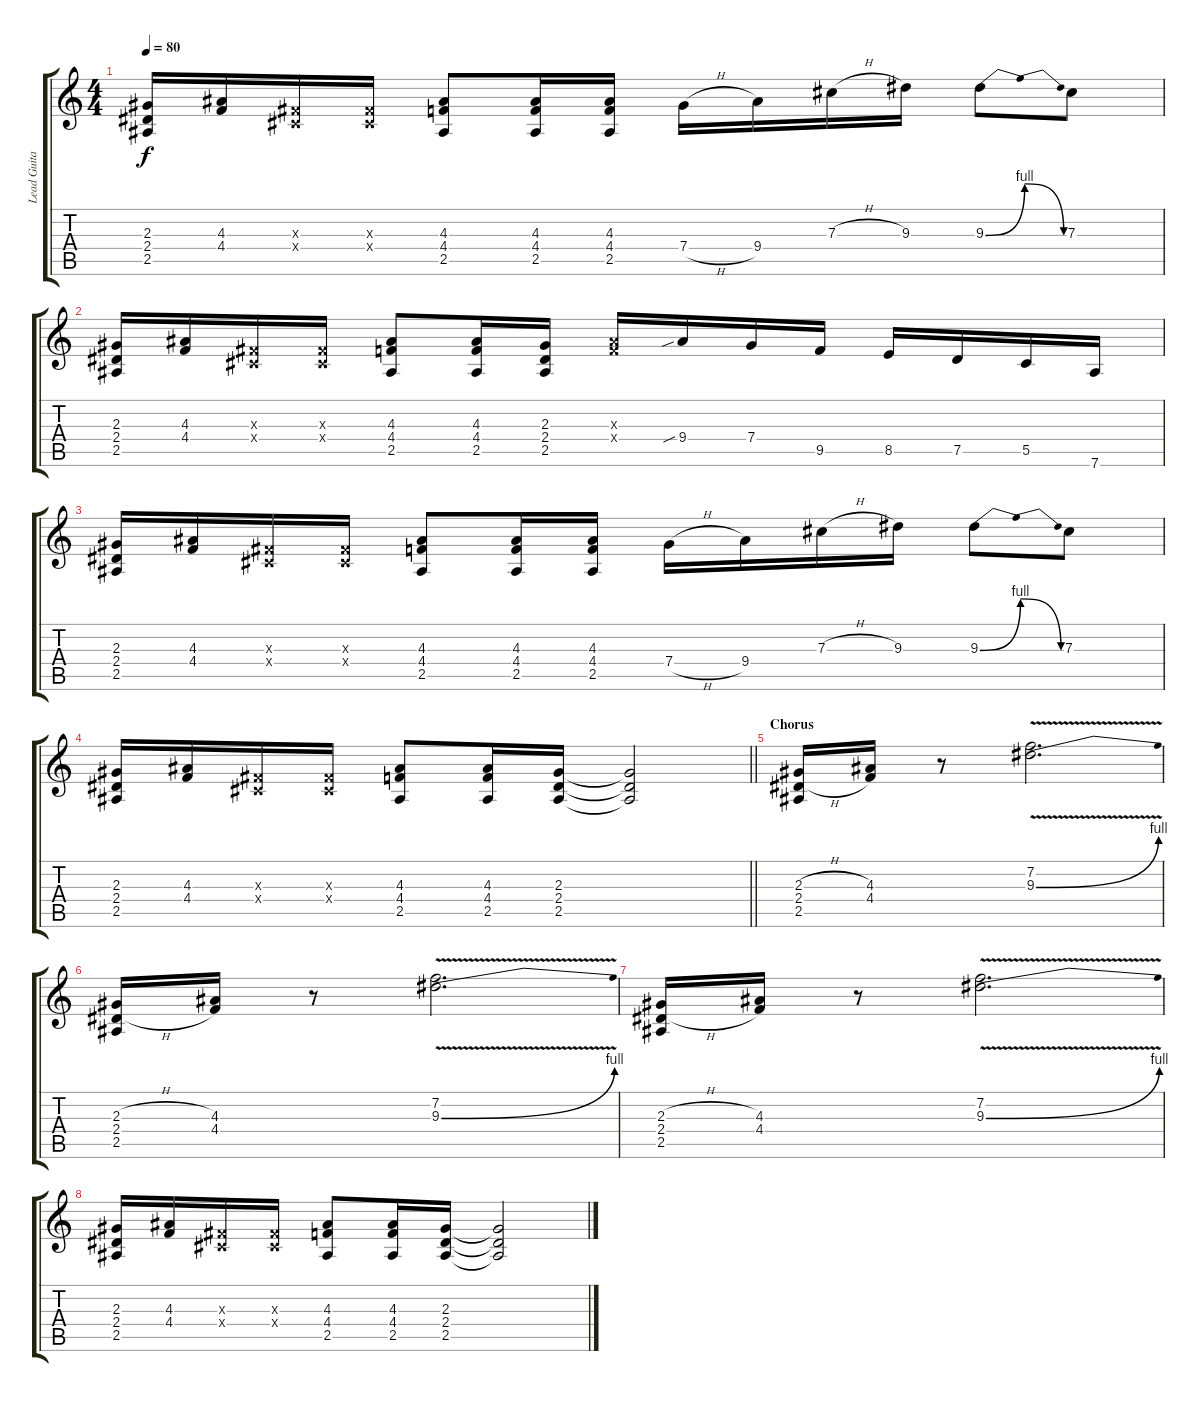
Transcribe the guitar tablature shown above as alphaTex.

\track ("Lead Guitar" "Lead Guita") {instrument distortionguitar}
\staff {score tabs}
\tuning (Eb4 Bb3 Gb3 Db3 Ab2 Eb2) {hide}
\ts (4 4)
\tempo 80
\clef g2
\ks c
(2.3 2.4 2.5).16{dy f} (4.3 4.4).16 (0.3{x} 0.4{x}).16 (0.3{x} 0.4{x}).16 (4.3 4.4 2.5).8 (4.3 4.4 2.5).16 (4.3 4.4 2.5).16 7.4{h}.16 9.4.16 7.3{h}.16 9.3.16 9.3{be (bendrelease 0 0 30 4 30 4 60 0)}.8 7.3.8 |
(2.3 2.4 2.5).16 (4.3 4.4).16 (0.3{x} 0.4{x}).16 (0.3{x} 0.4{x}).16 (4.3 4.4 2.5).8 (4.3 4.4 2.5).16 (2.3 2.4 2.5).16 (4.3{x} 4.4{x}).16 9.4{sib}.16 7.4.16 9.5.16 8.5.16 7.5.16 5.5.16 7.6.16 |
(2.3 2.4 2.5).16 (4.3 4.4).16 (0.3{x} 0.4{x}).16 (0.3{x} 0.4{x}).16 (4.3 4.4 2.5).8 (4.3 4.4 2.5).16 (4.3 4.4 2.5).16 7.4{h}.16 9.4.16 7.3{h}.16 9.3.16 9.3{be (bendrelease 0 0 30 4 30 4 60 0)}.8 7.3.8 |
\barLineRight lightlight
(2.3 2.4 2.5).16 (4.3 4.4).16 (0.3{x} 0.4{x}).16 (0.3{x} 0.4{x}).16 (4.3 4.4 2.5).8 (4.3 4.4 2.5).16 (2.3 2.4 2.5).16 (2.3{t} 2.4{t} 2.5{t}).2 |
\section ("" "Chorus")
(2.3{h} 2.4{h} 2.5).16 (4.3 4.4).16 r.8 (7.2 9.3{be (bend 0 0 60 4) v}).2{d} |
(2.3{h} 2.4{h} 2.5).16 (4.3 4.4).16 r.8 (7.2 9.3{be (bend 0 0 60 4) v}).2{d} |
(2.3{h} 2.4{h} 2.5).16 (4.3 4.4).16 r.8 (7.2 9.3{be (bend 0 0 60 4) v}).2{d} |
(2.3 2.4 2.5).16 (4.3 4.4).16 (0.3{x} 0.4{x}).16 (0.3{x} 0.4{x}).16 (4.3 4.4 2.5).8 (4.3 4.4 2.5).16 (2.3 2.4 2.5).16 (2.3{t} 2.4{t} 2.5{t}).2
